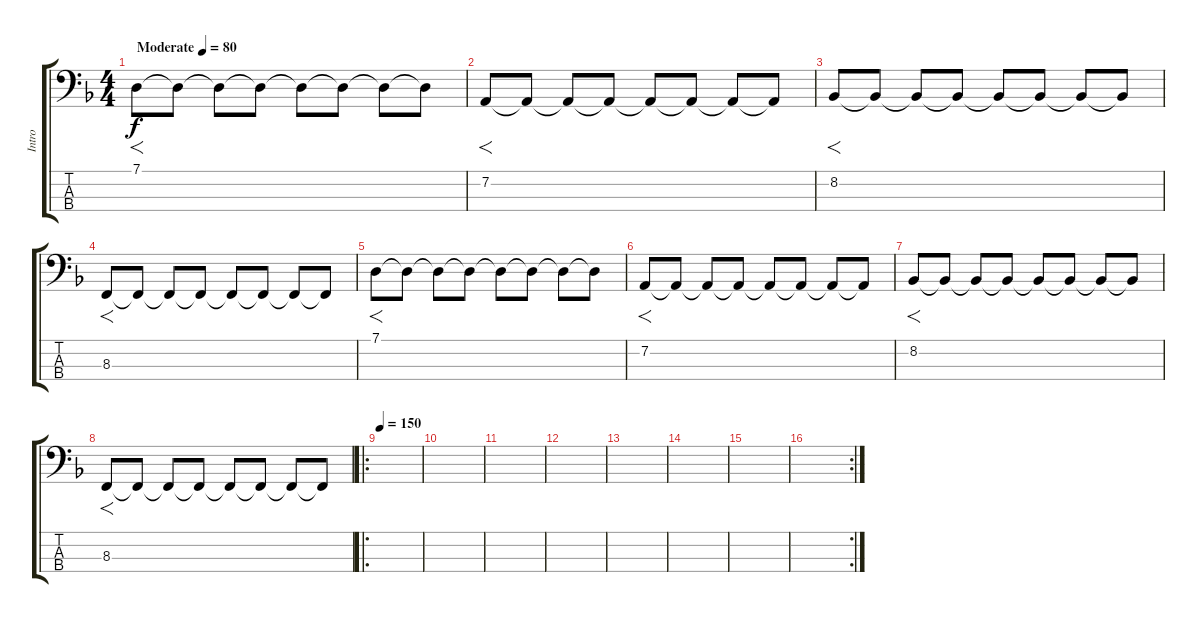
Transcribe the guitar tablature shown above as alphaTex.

\track ("Intro" "Intro") {instrument tremolostrings}
\staff {score tabs}
\tuning (G2 D2 A1 E1) {hide}
\ts (4 4)
\tempo (80 "Moderate")
\clef f4
\ks dminor
7.1.8{f dy f instrument tremolostrings} 7.1{t}.8 7.1{t}.8 7.1{t}.8 7.1{t}.8 7.1{t}.8 7.1{t}.8 7.1{t}.8 |
7.2.8{f} 7.2{t}.8 7.2{t}.8 7.2{t}.8 7.2{t}.8 7.2{t}.8 7.2{t}.8 7.2{t}.8 |
8.2.8{f} 8.2{t}.8 8.2{t}.8 8.2{t}.8 8.2{t}.8 8.2{t}.8 8.2{t}.8 8.2{t}.8 |
8.3.8{f} 8.3{t}.8 8.3{t}.8 8.3{t}.8 8.3{t}.8 8.3{t}.8 8.3{t}.8 8.3{t}.8 |
7.1.8{f} 7.1{t}.8 7.1{t}.8 7.1{t}.8 7.1{t}.8 7.1{t}.8 7.1{t}.8 7.1{t}.8 |
7.2.8{f} 7.2{t}.8 7.2{t}.8 7.2{t}.8 7.2{t}.8 7.2{t}.8 7.2{t}.8 7.2{t}.8 |
8.2.8{f} 8.2{t}.8 8.2{t}.8 8.2{t}.8 8.2{t}.8 8.2{t}.8 8.2{t}.8 8.2{t}.8 |
8.3.8{f} 8.3{t}.8 8.3{t}.8 8.3{t}.8 8.3{t}.8 8.3{t}.8 8.3{t}.8 8.3{t}.8 |
\ro
\tempo 150
|
|
|
|
|
|
|
\rc 2
